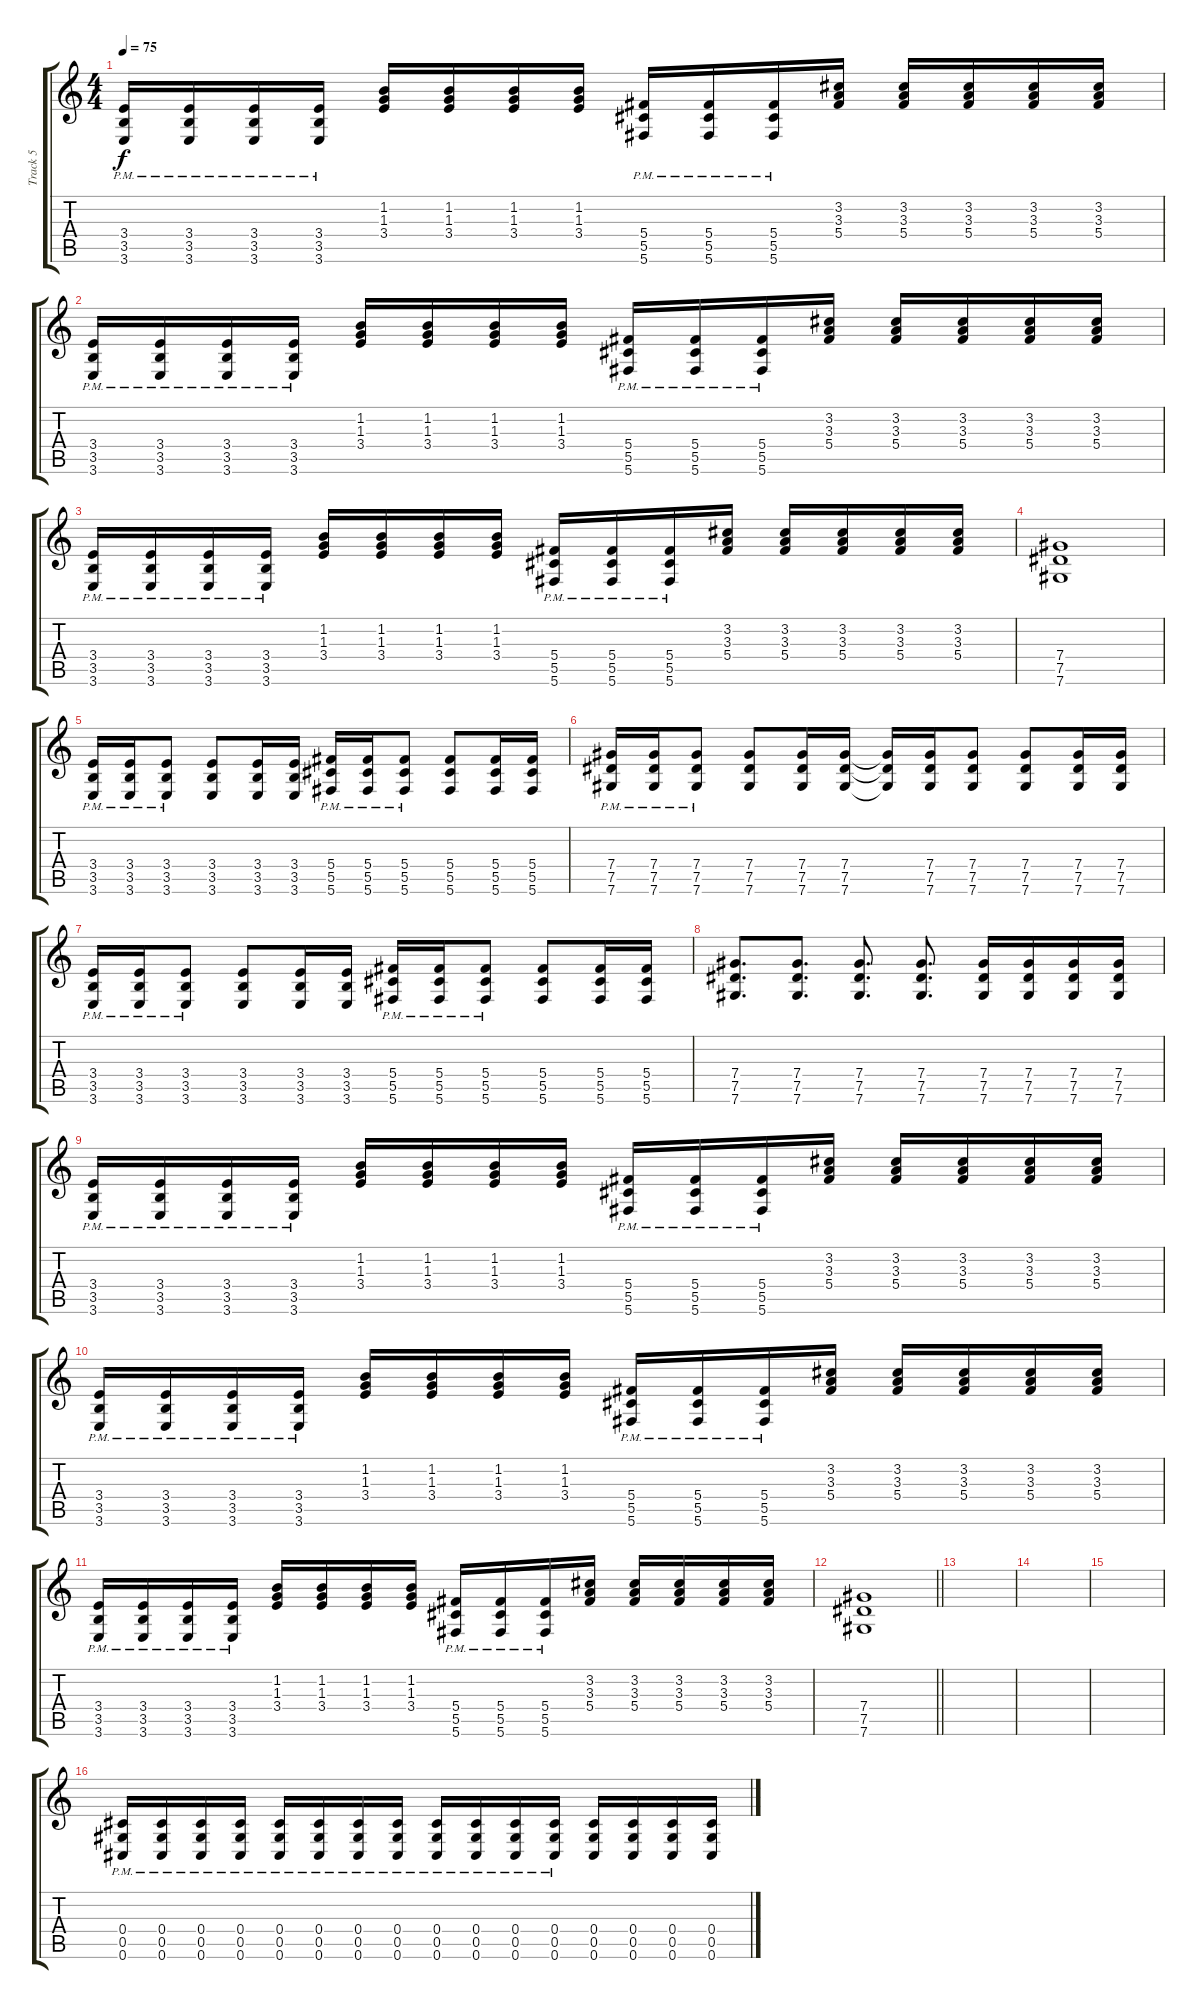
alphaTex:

\track ("Track 5" "Track 5") {instrument overdrivenguitar}
\staff {score tabs}
\tuning (Eb4 Bb3 Gb3 Db3 Ab2 Db2) {hide}
\ts (4 4)
\tempo 75
\clef g2
\ks c
(3.4{pm} 3.5{pm} 3.6{pm}).16{dy f} (3.4{pm} 3.5{pm} 3.6{pm}).16 (3.4{pm} 3.5{pm} 3.6{pm}).16 (3.4{pm} 3.5{pm} 3.6{pm}).16 (1.2 1.3 3.4).16 (1.2 1.3 3.4).16 (1.2 1.3 3.4).16 (1.2 1.3 3.4).16 (5.4{pm} 5.5{pm} 5.6{pm}).16 (5.4{pm} 5.5{pm} 5.6{pm}).16 (5.4{pm} 5.5{pm} 5.6{pm}).16 (3.2 3.3 5.4).16 (3.2 3.3 5.4).16 (3.2 3.3 5.4).16 (3.2 3.3 5.4).16 (3.2 3.3 5.4).16 |
(3.4{pm} 3.5{pm} 3.6{pm}).16 (3.4{pm} 3.5{pm} 3.6{pm}).16 (3.4{pm} 3.5{pm} 3.6{pm}).16 (3.4{pm} 3.5{pm} 3.6{pm}).16 (1.2 1.3 3.4).16 (1.2 1.3 3.4).16 (1.2 1.3 3.4).16 (1.2 1.3 3.4).16 (5.4{pm} 5.5{pm} 5.6{pm}).16 (5.4{pm} 5.5{pm} 5.6{pm}).16 (5.4{pm} 5.5{pm} 5.6{pm}).16 (3.2 3.3 5.4).16 (3.2 3.3 5.4).16 (3.2 3.3 5.4).16 (3.2 3.3 5.4).16 (3.2 3.3 5.4).16 |
(3.4{pm} 3.5{pm} 3.6{pm}).16 (3.4{pm} 3.5{pm} 3.6{pm}).16 (3.4{pm} 3.5{pm} 3.6{pm}).16 (3.4{pm} 3.5{pm} 3.6{pm}).16 (1.2 1.3 3.4).16 (1.2 1.3 3.4).16 (1.2 1.3 3.4).16 (1.2 1.3 3.4).16 (5.4{pm} 5.5{pm} 5.6{pm}).16 (5.4{pm} 5.5{pm} 5.6{pm}).16 (5.4{pm} 5.5{pm} 5.6{pm}).16 (3.2 3.3 5.4).16 (3.2 3.3 5.4).16 (3.2 3.3 5.4).16 (3.2 3.3 5.4).16 (3.2 3.3 5.4).16 |
(7.4 7.5 7.6).1 |
(3.4{pm} 3.5{pm} 3.6{pm}).16 (3.4{pm} 3.5{pm} 3.6{pm}).16 (3.4{pm} 3.5{pm} 3.6{pm}).8 (3.4 3.5 3.6).8 (3.4 3.5 3.6).16 (3.4 3.5 3.6).16 (5.4{pm} 5.5{pm} 5.6{pm}).16 (5.4{pm} 5.5{pm} 5.6{pm}).16 (5.4{pm} 5.5{pm} 5.6{pm}).8 (5.4 5.5 5.6).8 (5.4 5.5 5.6).16 (5.4 5.5 5.6).16 |
(7.4{pm} 7.5{pm} 7.6{pm}).16 (7.4{pm} 7.5{pm} 7.6{pm}).16 (7.4{pm} 7.5{pm} 7.6{pm}).8 (7.4 7.5 7.6).8 (7.4 7.5 7.6).16 (7.4 7.5 7.6).16 (7.4{t} 7.5{t} 7.6{t}).16 (7.4 7.5 7.6).16 (7.4 7.5 7.6).8 (7.4 7.5 7.6).8 (7.4 7.5 7.6).16 (7.4 7.5 7.6).16 |
(3.4{pm} 3.5{pm} 3.6{pm}).16 (3.4{pm} 3.5{pm} 3.6{pm}).16 (3.4{pm} 3.5{pm} 3.6{pm}).8 (3.4 3.5 3.6).8 (3.4 3.5 3.6).16 (3.4 3.5 3.6).16 (5.4{pm} 5.5{pm} 5.6{pm}).16 (5.4{pm} 5.5{pm} 5.6{pm}).16 (5.4{pm} 5.5{pm} 5.6{pm}).8 (5.4 5.5 5.6).8 (5.4 5.5 5.6).16 (5.4 5.5 5.6).16 |
(7.4 7.5 7.6).8{d} (7.4 7.5 7.6).8{d} (7.4 7.5 7.6).8{d} (7.4 7.5 7.6).8{d} (7.4 7.5 7.6).16 (7.4 7.5 7.6).16 (7.4 7.5 7.6).16 (7.4 7.5 7.6).16 |
(3.4{pm} 3.5{pm} 3.6{pm}).16 (3.4{pm} 3.5{pm} 3.6{pm}).16 (3.4{pm} 3.5{pm} 3.6{pm}).16 (3.4{pm} 3.5{pm} 3.6{pm}).16 (1.2 1.3 3.4).16 (1.2 1.3 3.4).16 (1.2 1.3 3.4).16 (1.2 1.3 3.4).16 (5.4{pm} 5.5{pm} 5.6{pm}).16 (5.4{pm} 5.5{pm} 5.6{pm}).16 (5.4{pm} 5.5{pm} 5.6{pm}).16 (3.2 3.3 5.4).16 (3.2 3.3 5.4).16 (3.2 3.3 5.4).16 (3.2 3.3 5.4).16 (3.2 3.3 5.4).16 |
(3.4{pm} 3.5{pm} 3.6{pm}).16 (3.4{pm} 3.5{pm} 3.6{pm}).16 (3.4{pm} 3.5{pm} 3.6{pm}).16 (3.4{pm} 3.5{pm} 3.6{pm}).16 (1.2 1.3 3.4).16 (1.2 1.3 3.4).16 (1.2 1.3 3.4).16 (1.2 1.3 3.4).16 (5.4{pm} 5.5{pm} 5.6{pm}).16 (5.4{pm} 5.5{pm} 5.6{pm}).16 (5.4{pm} 5.5{pm} 5.6{pm}).16 (3.2 3.3 5.4).16 (3.2 3.3 5.4).16 (3.2 3.3 5.4).16 (3.2 3.3 5.4).16 (3.2 3.3 5.4).16 |
(3.4{pm} 3.5{pm} 3.6{pm}).16 (3.4{pm} 3.5{pm} 3.6{pm}).16 (3.4{pm} 3.5{pm} 3.6{pm}).16 (3.4{pm} 3.5{pm} 3.6{pm}).16 (1.2 1.3 3.4).16 (1.2 1.3 3.4).16 (1.2 1.3 3.4).16 (1.2 1.3 3.4).16 (5.4{pm} 5.5{pm} 5.6{pm}).16 (5.4{pm} 5.5{pm} 5.6{pm}).16 (5.4{pm} 5.5{pm} 5.6{pm}).16 (3.2 3.3 5.4).16 (3.2 3.3 5.4).16 (3.2 3.3 5.4).16 (3.2 3.3 5.4).16 (3.2 3.3 5.4).16 |
\barLineRight lightlight
(7.4 7.5 7.6).1 |
|
|
|
(0.4{pm} 0.5{pm} 0.6{pm}).16 (0.4{pm} 0.5{pm} 0.6{pm}).16 (0.4{pm} 0.5{pm} 0.6{pm}).16 (0.4{pm} 0.5{pm} 0.6{pm}).16 (0.4{pm} 0.5{pm} 0.6{pm}).16 (0.4{pm} 0.5{pm} 0.6{pm}).16 (0.4{pm} 0.5{pm} 0.6{pm}).16 (0.4{pm} 0.5{pm} 0.6{pm}).16 (0.4{pm} 0.5{pm} 0.6{pm}).16 (0.4{pm} 0.5{pm} 0.6{pm}).16 (0.4{pm} 0.5{pm} 0.6{pm}).16 (0.4{pm} 0.5{pm} 0.6{pm}).16 (0.4 0.5 0.6).16 (0.4 0.5 0.6).16 (0.4 0.5 0.6).16 (0.4 0.5 0.6).16
